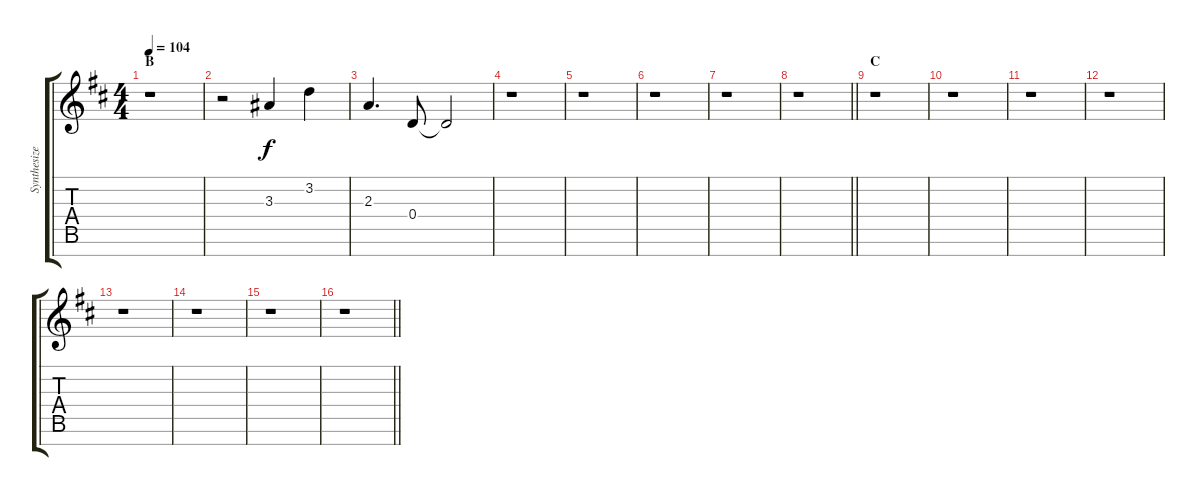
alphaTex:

\track ("Synthesizer II" "Synthesize") {instrument ocarina}
\staff {score tabs}
\tuning (E5 B4 G4 D4 A3 E3 B2) {hide}
\ts (4 4)
\section ("" "B")
\tempo 104
\clef g2
\ks d
r.1{dy f} |
r.2 3.3.4 3.2.4 |
2.3.4{d} 0.4.8 0.4{t}.2 |
r.1 |
r.1 |
r.1 |
r.1 |
\barLineRight lightlight
r.1 |
\section ("" "C")
r.1 |
r.1 |
r.1 |
r.1 |
r.1 |
r.1 |
r.1 |
\barLineRight lightlight
r.1
